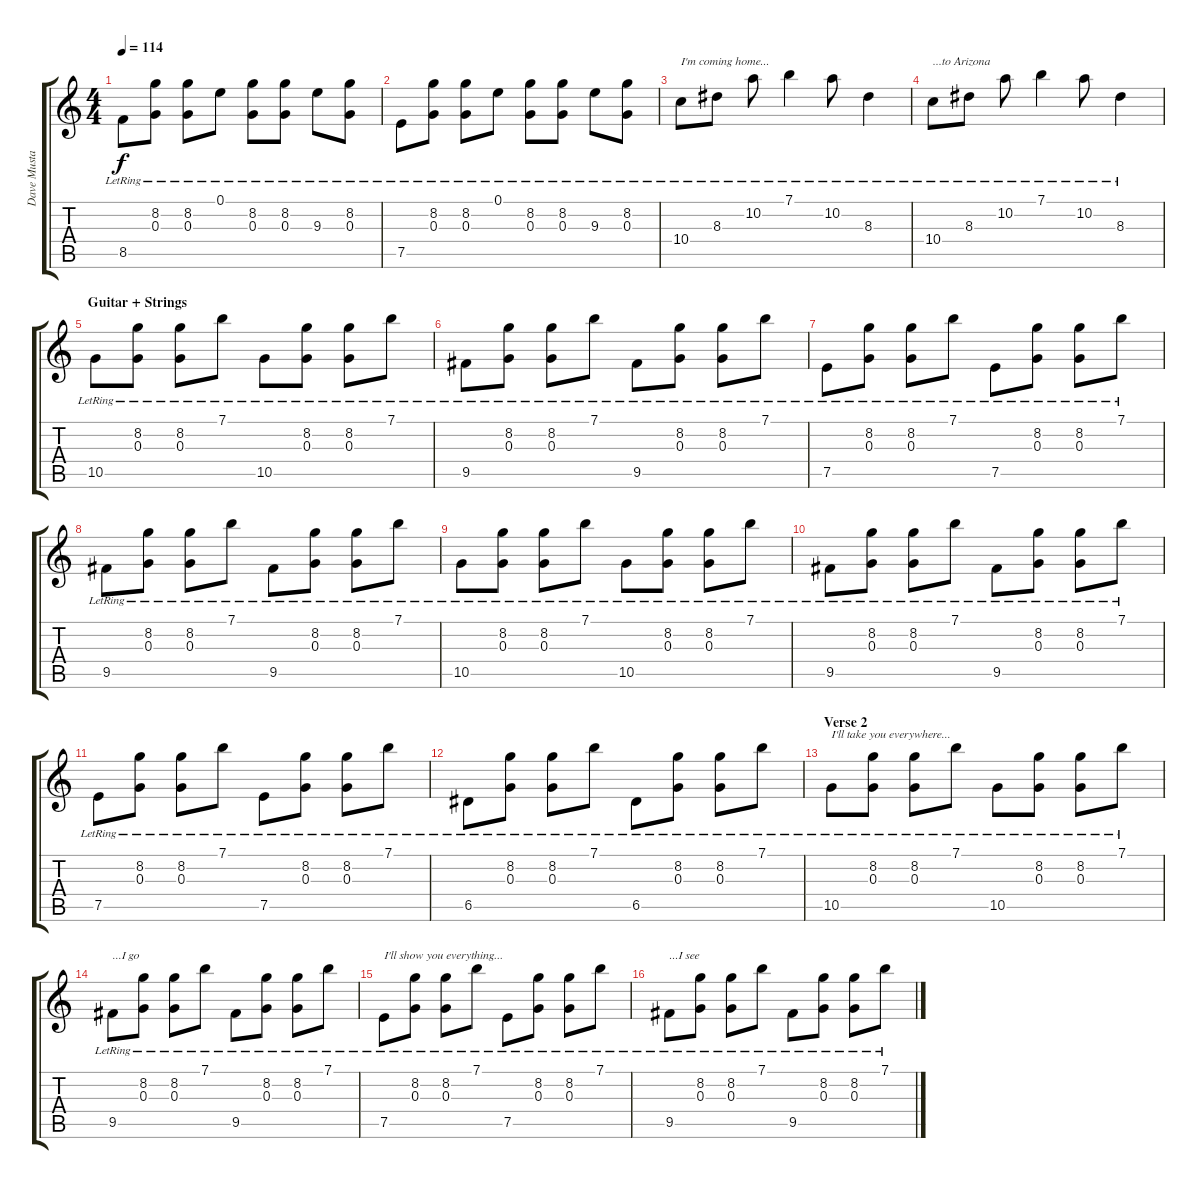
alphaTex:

\track ("Dave Mustaine 12 String" "Dave Musta") {instrument acousticguitarsteel}
\staff {score tabs}
\tuning (E4 B3 G3 D3 A2 E2) {hide}
\ts (4 4)
\tempo 114
\clef g2
\ks c
8.5{lr}.8{dy f} (8.2{lr} 0.3{lr}).8 (8.2{lr} 0.3{lr}).8 0.1{lr}.8 (8.2{lr} 0.3{lr}).8 (8.2{lr} 0.3{lr}).8 9.3{lr}.8 (8.2{lr} 0.3{lr}).8 |
7.5{lr}.8 (8.2{lr} 0.3{lr}).8 (8.2{lr} 0.3{lr}).8 0.1{lr}.8 (8.2{lr} 0.3{lr}).8 (8.2{lr} 0.3{lr}).8 9.3{lr}.8 (8.2{lr} 0.3{lr}).8 |
10.4{lr}.8{txt "I'm coming home..."} 8.3{lr}.8 10.2{lr}.8 7.1{lr}.4 10.2{lr}.8 8.3{lr}.4 |
10.4{lr}.8{txt "...to Arizona"} 8.3{lr}.8 10.2{lr}.8 7.1{lr}.4 10.2{lr}.8 8.3{lr}.4 |
\section ("" "Guitar + Strings")
10.5{lr}.8 (8.2{lr} 0.3{lr}).8 (8.2{lr} 0.3{lr}).8 7.1{lr}.8 10.5{lr}.8 (8.2{lr} 0.3{lr}).8 (8.2{lr} 0.3{lr}).8 7.1{lr}.8 |
9.5{lr}.8 (8.2{lr} 0.3{lr}).8 (8.2{lr} 0.3{lr}).8 7.1{lr}.8 9.5{lr}.8 (8.2{lr} 0.3{lr}).8 (8.2{lr} 0.3{lr}).8 7.1{lr}.8 |
7.5{lr}.8 (8.2{lr} 0.3{lr}).8 (8.2{lr} 0.3{lr}).8 7.1{lr}.8 7.5{lr}.8 (8.2{lr} 0.3{lr}).8 (8.2{lr} 0.3{lr}).8 7.1{lr}.8 |
9.5{lr}.8 (8.2{lr} 0.3{lr}).8 (8.2{lr} 0.3{lr}).8 7.1{lr}.8 9.5{lr}.8 (8.2{lr} 0.3{lr}).8 (8.2{lr} 0.3{lr}).8 7.1{lr}.8 |
10.5{lr}.8 (8.2{lr} 0.3{lr}).8 (8.2{lr} 0.3{lr}).8 7.1{lr}.8 10.5{lr}.8 (8.2{lr} 0.3{lr}).8 (8.2{lr} 0.3{lr}).8 7.1{lr}.8 |
9.5{lr}.8 (8.2{lr} 0.3{lr}).8 (8.2{lr} 0.3{lr}).8 7.1{lr}.8 9.5{lr}.8 (8.2{lr} 0.3{lr}).8 (8.2{lr} 0.3{lr}).8 7.1{lr}.8 |
7.5{lr}.8 (8.2{lr} 0.3{lr}).8 (8.2{lr} 0.3{lr}).8 7.1{lr}.8 7.5{lr}.8 (8.2{lr} 0.3{lr}).8 (8.2{lr} 0.3{lr}).8 7.1{lr}.8 |
6.5{lr}.8 (8.2{lr} 0.3{lr}).8 (8.2{lr} 0.3{lr}).8 7.1{lr}.8 6.5{lr}.8 (8.2{lr} 0.3{lr}).8 (8.2{lr} 0.3{lr}).8 7.1{lr}.8 |
\section ("" "Verse 2")
10.5{lr}.8{txt "I'll take you everywhere..." volume 13} (8.2{lr} 0.3{lr}).8 (8.2{lr} 0.3{lr}).8 7.1{lr}.8 10.5{lr}.8 (8.2{lr} 0.3{lr}).8 (8.2{lr} 0.3{lr}).8 7.1{lr}.8 |
9.5{lr}.8{txt "...I go"} (8.2{lr} 0.3{lr}).8 (8.2{lr} 0.3{lr}).8 7.1{lr}.8 9.5{lr}.8 (8.2{lr} 0.3{lr}).8 (8.2{lr} 0.3{lr}).8 7.1{lr}.8 |
7.5{lr}.8{txt "I'll show you everything..."} (8.2{lr} 0.3{lr}).8 (8.2{lr} 0.3{lr}).8 7.1{lr}.8 7.5{lr}.8 (8.2{lr} 0.3{lr}).8 (8.2{lr} 0.3{lr}).8 7.1{lr}.8 |
9.5{lr}.8{txt "...I see"} (8.2{lr} 0.3{lr}).8 (8.2{lr} 0.3{lr}).8 7.1{lr}.8 9.5{lr}.8 (8.2{lr} 0.3{lr}).8 (8.2{lr} 0.3{lr}).8 7.1{lr}.8
